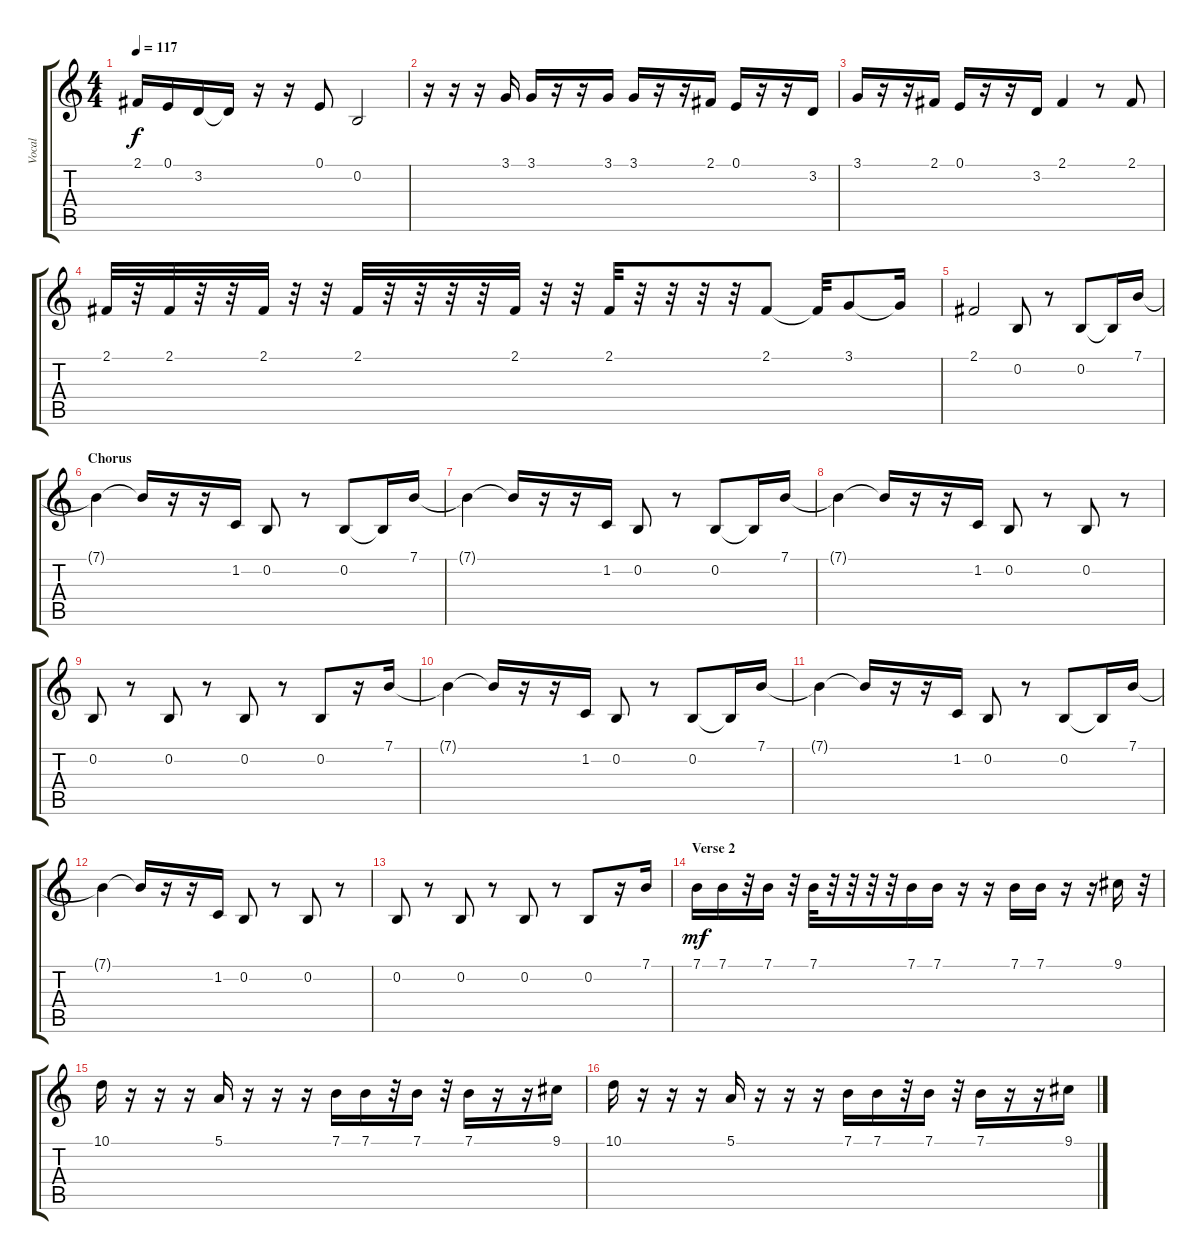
\track ("Vocal" "Vocal") {instrument clarinet}
\staff {score tabs}
\tuning (E4 B3 G3 D3 A2 E2) {hide}
\ts (4 4)
\tempo 117
\clef g2
\ks c
2.1.16{dy f} 0.1.16 3.2.16 3.2{t}.16 r.16 r.16 0.1.8 0.2.2 |
r.16 r.16 r.16 3.1.16 3.1.16 r.16 r.16 3.1.16 3.1.16 r.16 r.16 2.1.16 0.1.16 r.16 r.16 3.2.16 |
3.1.16 r.16 r.16 2.1.16 0.1.16 r.16 r.16 3.2.16 2.1.4 r.8 2.1.8 |
2.1.32 r.32 2.1.32 r.32 r.32 2.1.32 r.32 r.32 2.1.32 r.32 r.32 r.32 r.32 2.1.32 r.32 r.32 2.1.32 r.32 r.32 r.32 r.32 2.1.8 2.1{t}.32 3.1.8 3.1{t}.16 |
2.1.2 0.2.8 r.8 0.2.8 0.2{t}.16 7.1.16 |
\section ("" "Chorus")
7.1{t}.4 7.1{t}.16 r.16 r.16 1.2.16 0.2.8 r.8 0.2.8 0.2{t}.16 7.1.16 |
7.1{t}.4 7.1{t}.16 r.16 r.16 1.2.16 0.2.8 r.8 0.2.8 0.2{t}.16 7.1.16 |
7.1{t}.4 7.1{t}.16 r.16 r.16 1.2.16 0.2.8 r.8 0.2.8 r.8 |
0.2.8 r.8 0.2.8 r.8 0.2.8 r.8 0.2.8 r.16 7.1.16 |
7.1{t}.4 7.1{t}.16 r.16 r.16 1.2.16 0.2.8 r.8 0.2.8 0.2{t}.16 7.1.16 |
7.1{t}.4 7.1{t}.16 r.16 r.16 1.2.16 0.2.8 r.8 0.2.8 0.2{t}.16 7.1.16 |
7.1{t}.4 7.1{t}.16 r.16 r.16 1.2.16 0.2.8 r.8 0.2.8 r.8 |
0.2.8 r.8 0.2.8 r.8 0.2.8 r.8 0.2.8 r.16 7.1.16 |
\section ("" "Verse 2")
7.1.16{dy mf} 7.1.16 r.32 7.1.16 r.32 7.1.32 r.32 r.32 r.32 r.32 7.1.16 7.1.16 r.16 r.16 7.1.16 7.1.16 r.16 r.16 9.1.16 r.32 |
10.1.16 r.16 r.16 r.16 5.1.16 r.16 r.16 r.16 7.1.16 7.1.16 r.32 7.1.16 r.32 7.1.16 r.16 r.16 9.1.16 |
10.1.16 r.16 r.16 r.16 5.1.16 r.16 r.16 r.16 7.1.16 7.1.16 r.32 7.1.16 r.32 7.1.16 r.16 r.16 9.1.16
